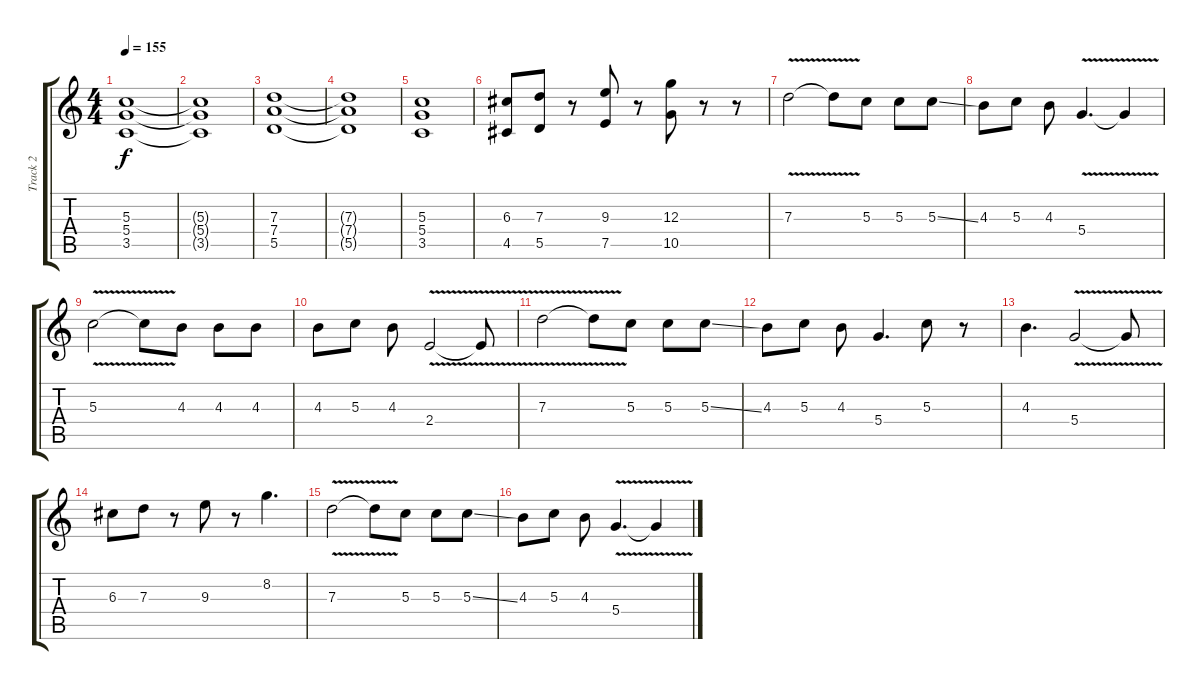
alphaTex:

\track ("Track 2" "Track 2") {instrument distortionguitar}
\staff {score tabs}
\tuning (E4 B3 G3 D3 A2 E2) {hide}
\ts (4 4)
\tempo 155
\clef g2
\ks c
(5.3 5.4 3.5).1{dy f} |
(5.3{t} 5.4{t} 3.5{t}).1 |
(7.3 7.4 5.5).1 |
(7.3{t} 7.4{t} 5.5{t}).1 |
(5.3 5.4 3.5).1 |
(6.3 4.5).8 (7.3 5.5).8 r.8 (9.3 7.5).8 r.8 (12.3 10.5).8 r.8 r.8 |
7.3{v}.2{volume 15} 7.3{t}.8 5.3.8 5.3.8 5.3{ss}.8 |
4.3.8 5.3.8 4.3.8 5.4{v}.4{d} 5.4{t}.4 |
5.3{v}.2 5.3{t}.8 4.3.8 4.3.8 4.3.8 |
4.3.8 5.3.8 4.3.8 2.4{v}.2 2.4{t}.8 |
7.3{v}.2 7.3{t}.8 5.3.8 5.3.8 5.3{ss}.8 |
4.3.8 5.3.8 4.3.8 5.4.4{d} 5.3.8 r.8 |
4.3.4{d} 5.4{v}.2 5.4{t}.8 |
6.3.8 7.3.8 r.8 9.3.8 r.8 8.2.4{d} |
7.3{v}.2 7.3{t}.8 5.3.8 5.3.8 5.3{ss}.8 |
4.3.8 5.3.8 4.3.8 5.4{v}.4{d} 5.4{t}.4
